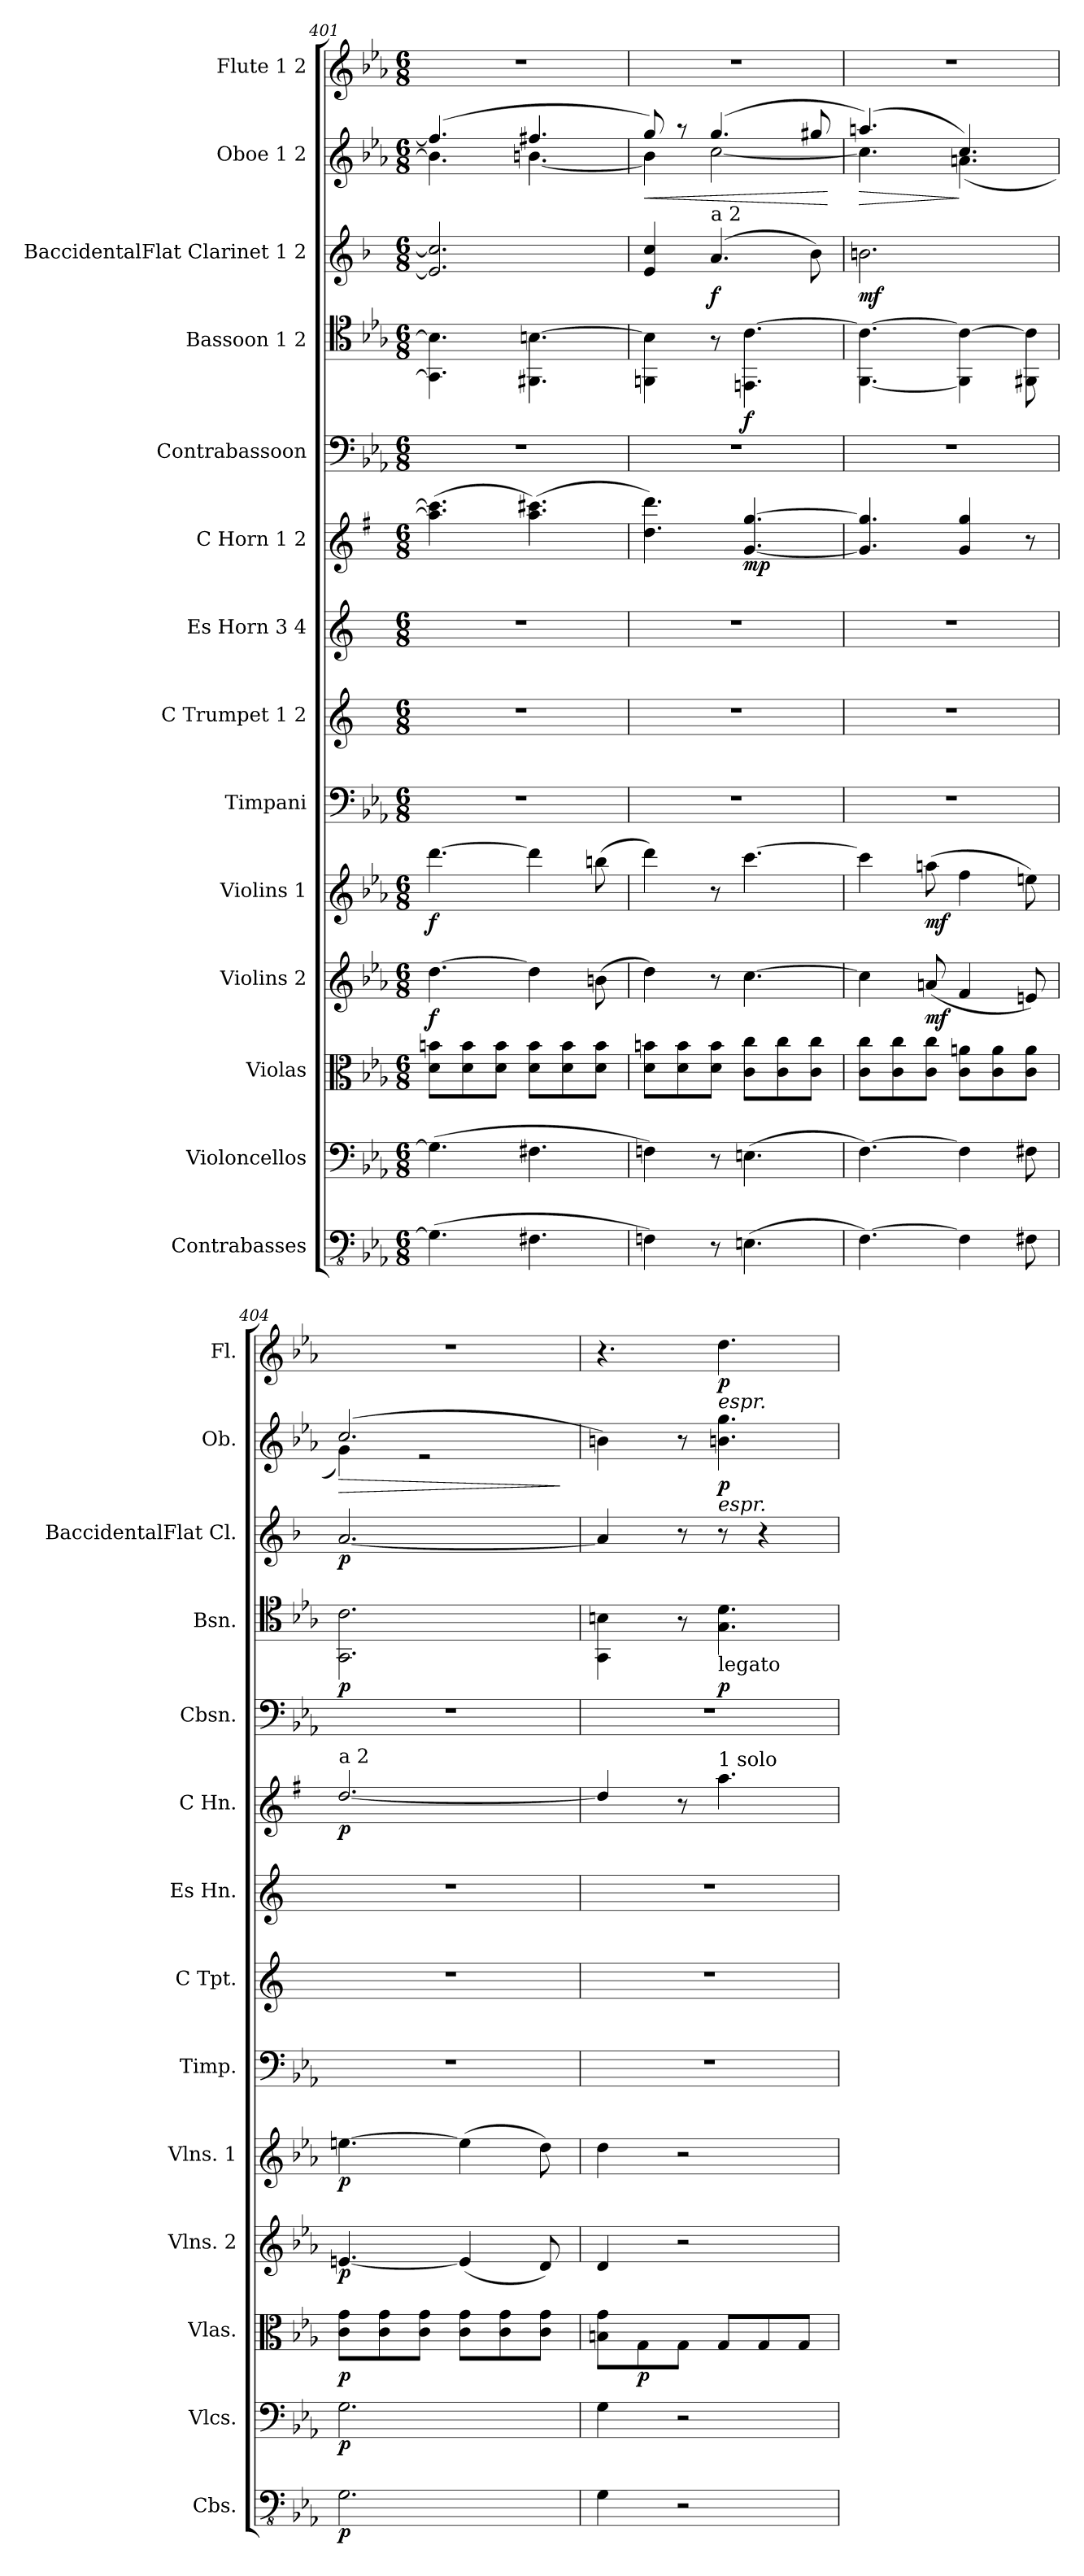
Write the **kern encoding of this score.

**kern	**dynam	**kern	**dynam	**kern	**dynam	**kern	**dynam	**kern	**dynam	**kern	**kern	**kern	**kern	**dynam	**kern	**kern	**dynam	**kern	**dynam	**kern	**dynam	**kern	**dynam
*part14	*part14	*part13	*part13	*part12	*part12	*part11	*part11	*part10	*part10	*part9	*part8	*part7	*part6	*part6	*part5	*part4	*part4	*part3	*part3	*part2	*part2	*part1	*part1
*staff14	*staff14	*staff13	*staff13	*staff12	*staff12	*staff11	*staff11	*staff10	*staff10	*staff9	*staff8	*staff7	*staff6	*staff6	*staff5	*staff4	*staff4	*staff3	*staff3	*staff2	*staff2	*staff1	*staff1
*I"Contrabasses	*	*I"Violoncellos	*	*I"Violas	*	*I"Violins 2	*	*I"Violins 1	*	*I"Timpani	*I"C Trumpet 1 2	*I"Es Horn 3 4	*I"C Horn 1 2	*	*I"Contrabassoon	*I"Bassoon 1 2	*	*I"BaccidentalFlat Clarinet 1 2	*	*I"Oboe 1 2	*	*I"Flute  1 2	*
*I'Cbs.	*	*I'Vlcs.	*	*I'Vlas.	*	*I'Vlns. 2	*	*I'Vlns. 1	*	*I'Timp.	*I'C Tpt.	*I'Es Hn.	*I'C Hn.	*	*I'Cbsn.	*I'Bsn.	*	*I'BaccidentalFlat Cl.	*	*I'Ob.	*	*I'Fl.	*
*clefFv4	*	*clefF4	*	*clefC3	*	*clefG2	*	*clefG2	*	*clefF4	*clefG2	*clefG2	*clefG2	*	*clefF4	*clefC4	*	*clefG2	*	*clefG2	*	*clefG2	*
*	*	*	*	*	*	*	*	*	*	*	*	*ITrd5c9	*ITrd4c7	*	*ITrd7c12	*	*	*ITrd1c2	*	*	*	*	*
*k[b-e-a-]	*	*k[b-e-a-]	*	*k[b-e-a-]	*	*k[b-e-a-]	*	*k[b-e-a-]	*	*k[b-e-a-]	*k[]	*k[b-e-a-]	*k[]	*	*k[b-e-a-]	*k[b-e-a-]	*	*k[b-e-a-]	*	*k[b-e-a-]	*	*k[b-e-a-]	*
*M6/8	*	*M6/8	*	*M6/8	*	*M6/8	*	*M6/8	*	*M6/8	*M6/8	*M6/8	*M6/8	*	*M6/8	*M6/8	*	*M6/8	*	*M6/8	*	*M6/8	*
=401	=401	=401	=401	=401	=401	=401	=401	=401	=401	=401	=401	=401	=401	=401	=401	=401	=401	=401	=401	=401	=401	=401	=401
*	*	*	*	*	*	*	*	*	*	*	*	*	*	*	*	*	*	*	*	*^	*	*	*
!	!	!	!	!	!	!	!LO:DY:b	!	!LO:DY:b	!	!	!	!	!	!	!	!	!	!	!	!	!	!	!
(4.GG\]	.	(4.G\]	.	8d\ 8bn\L	.	[4.dd\	f	[4.ddd\	f	2.r	2.r	2.r	(4.dd\] 4.ff\]	.	2.r	4.GG\] 4.B\]	.	2.d/] 2.b/]	.	(4.ff/]	4.b\]	.	2.r	.
.	.	.	.	8d\ 8b\	.	.	.	.	.	.	.	.	.	.	.	.	.	.	.	.	.	.	.	.
.	.	.	.	8d\ 8b\J	.	.	.	.	.	.	.	.	.	.	.	.	.	.	.	.	.	.	.	.
4.FF#X\	.	4.F#X\	.	8d\ 8b\L	.	4dd\]	.	4ddd\]	.	.	.	.	(4.dd\ 4.ff#X\)	.	.	4.FF#X\ [4.Bn\	.	.	.	4.ff#X/	[4.bn\	.	.	.
.	.	.	.	8d\ 8b\	.	.	.	.	.	.	.	.	.	.	.	.	.	.	.	.	.	.	.	.
.	.	.	.	8d\ 8b\J	.	(8bn\	.	(8bbn\	.	.	.	.	.	.	.	.	.	.	.	.	.	.	.	.
=402	=402	=402	=402	=402	=402	=402	=402	=402	=402	=402	=402	=402	=402	=402	=402	=402	=402	=402	=402	=402	=402	=402	=402	=402
!	!	!	!	!	!	!	!	!	!	!	!	!	!	!	!	!	!	!	!	!	!	!LO:HP:b	!	!
4FFn\)	.	4Fn\)	.	8d\ 8bn\L	.	4dd\)	.	4ddd\)	.	2.r	2.r	2.r	4.g\ 4.gg\)	.	2.r	4FFn\ 4B\]	.	4d/ 4b-/	.	8gg/)	4b\]	<	2.r	.
.	.	.	.	8d\ 8b\	.	.	.	.	.	.	.	.	.	.	.	.	.	.	.	8r	.	.	.	.
!	!	!	!	!	!	!	!	!	!	!	!	!	!	!	!	!	!	!LO:TX:a:t=a 2	!	!	!	!	!	!
!	!	!	!	!	!	!	!	!	!	!	!	!	!	!	!	!	!	!	!LO:DY:b	!	!	!	!	!
8r	.	8r	.	8d\ 8b\J	.	8r	.	8r	.	.	.	.	.	.	.	8r	.	(4.g/	f	(4.gg/	[2cc\	.	.	.
!	!	!	!	!	!	!	!	!	!	!	!	!	!	!LO:DY:b	!	!	!LO:DY:b	!	!	!	!	!	!	!
(4.EEn\	.	(4.En\	.	8c\ 8cc\L	.	[4.cc\	.	[4.ccc\	.	.	.	.	[4.c/ [4.cc/	mp	.	4.EEn\ [4.c\	f	.	.	.	.	.	.	.
.	.	.	.	8c\ 8cc\	.	.	.	.	.	.	.	.	.	.	.	.	.	.	.	.	.	.	.	.
.	.	.	.	8c\ 8cc\J	.	.	.	.	.	.	.	.	.	.	.	.	.	8a-\)	.	8gg#X/	.	.	.	.
*	*	*	*	*	*	*	*	*	*	*	*	*	*	*	*	*	*	*	*	*v	*v	*	*	*
.	.	.	.	.	.	.	.	.	.	.	.	.	.	.	.	.	.	.	.	.	[	.	.
=403	=403	=403	=403	=403	=403	=403	=403	=403	=403	=403	=403	=403	=403	=403	=403	=403	=403	=403	=403	=403	=403	=403	=403
!	!	!	!	!	!	!	!	!	!	!	!	!	!	!	!	!	!	!	!LO:DY:b	!	!LO:HP:b	!	!
*	*	*	*	*	*	*	*	*	*	*	*	*	*	*	*	*	*	*	*	*^	*	*	*
[4.FF\)	.	[4.F\)	.	8c\ 8cc\L	.	4cc\]	.	4ccc\]	.	2.r	2.r	2.r	4.c/] 4.cc/]	.	2.r	[4.FF\ 4.c\_	.	2.an\	mf	(4.aan/)	4.cc\]	>	2.r	.
.	.	.	.	8c\ 8cc\	.	.	.	.	.	.	.	.	.	.	.	.	.	.	.	.	.	.	.	.
!	!	!	!	!	!	!	!LO:DY:b	!	!LO:DY:b	!	!	!	!	!	!	!	!	!	!	!	!	!	!	!
.	.	.	.	8c\ 8cc\J	.	(8an/	mf	(8aan\	mf	.	.	.	.	.	.	.	.	.	.	.	.	.	.	.
4FF\]	.	4F\]	.	8c\ 8an\L	.	4f/	.	4ff\	.	.	.	.	4c/ 4cc/	.	.	4FF\] 4c\_	.	.	.	4.cc/)	(4.an\	]	.	.
.	.	.	.	8c\ 8a\	.	.	.	.	.	.	.	.	.	.	.	.	.	.	.	.	.	.	.	.
8FF#X\	.	8F#X\	.	8c\ 8a\J	.	8en/)	.	8een\)	.	.	.	.	8r	.	.	8FF#X\ 8c\]	.	.	.	.	.	.	.	.
!!LO:PB:g=z
=404	=404	=404	=404	=404	=404	=404	=404	=404	=404	=404	=404	=404	=404	=404	=404	=404	=404	=404	=404	=404	=404	=404	=404	=404
!	!	!	!	!	!	!	!	!	!	!	!	!	!LO:TX:a:t=a 2	!	!	!	!	!	!	!	!	!	!	!
!	!LO:DY:b	!	!LO:DY:b	!	!LO:DY:b	!	!LO:DY:b	!	!LO:DY:b	!	!	!	!	!LO:DY:b	!	!	!LO:DY:b	!	!LO:DY:b	!	!	!LO:HP:b	!	!
2.GG\	p	2.G\	p	8c\ 8g\L	p	[4.en/	p	[4.een\	p	2.r	2.r	2.r	[2.g/	p	2.r	2.GG\ 2.c\	p	[2.g/	p	(2.cc/	4g\)	>	2.r	.
.	.	.	.	8c\ 8g\	.	.	.	.	.	.	.	.	.	.	.	.	.	.	.	.	.	.	.	.
.	.	.	.	8c\ 8g\J	.	.	.	.	.	.	.	.	.	.	.	.	.	.	.	.	2r	.	.	.
.	.	.	.	8c\ 8g\L	.	(4e/]	.	(4ee\]	.	.	.	.	.	.	.	.	.	.	.	.	.	.	.	.
.	.	.	.	8c\ 8g\	.	.	.	.	.	.	.	.	.	.	.	.	.	.	.	.	.	.	.	.
.	.	.	.	8c\ 8g\J	.	8d/)	.	8dd\)	.	.	.	.	.	.	.	.	.	.	.	.	.	.	.	.
*	*	*	*	*	*	*	*	*	*	*	*	*	*	*	*	*	*	*	*	*v	*v	*	*	*
.	.	.	.	.	.	.	.	.	.	.	.	.	.	.	.	.	.	.	.	.	]	.	.
=405	=405	=405	=405	=405	=405	=405	=405	=405	=405	=405	=405	=405	=405	=405	=405	=405	=405	=405	=405	=405	=405	=405	=405
4GG\	.	4G\	.	8Bn\ 8g\L	.	4d/	.	4dd\	.	2.r	2.r	2.r	4g/]	.	2.r	4GG\ 4Bn\	.	4g/]	.	4bn\)	.	4.r	.
!	!	!	!	!	!LO:DY:b	!	!	!	!	!	!	!	!	!	!	!	!	!	!	!	!	!	!
.	.	.	.	8G\	p	.	.	.	.	.	.	.	.	.	.	.	.	.	.	.	.	.	.
2r	.	2r	.	8G\J	.	2r	.	2r	.	.	.	.	8r	.	.	8r	.	8r	.	8r	.	.	.
!	!	!	!	!	!	!	!	!	!	!	!	!	!	!	!	!	!	!	!	!	!	!LO:TX:b:i:t=espr.	!
!	!	!	!	!	!	!	!	!	!	!	!	!	!	!	!	!	!	!	!	!LO:TX:b:i:t=espr.	!	!	!
!	!	!	!	!	!	!	!	!	!	!	!	!	!	!	!	!LO:TX:b:t=legato	!	!	!	!	!	!	!
!	!	!	!	!	!	!	!	!	!	!	!	!	!LO:TX:a:t=1 solo	!	!	!	!	!	!	!	!	!	!
!	!	!	!	!	!	!	!	!	!	!	!	!	!	!	!	!	!LO:DY:b	!	!	!	!LO:DY:b	!	!LO:DY:b
.	.	.	.	8G/L	.	.	.	.	.	.	.	.	4.dd\	.	.	4.G\ 4.d\	p	8r	.	4.bn\ 4.gg\	p	4.dd\	p
.	.	.	.	8G/	.	.	.	.	.	.	.	.	.	.	.	.	.	4r	.	.	.	.	.
.	.	.	.	8G/J	.	.	.	.	.	.	.	.	.	.	.	.	.	.	.	.	.	.	.
=	=	=	=	=	=	=	=	=	=	=	=	=	=	=	=	=	=	=	=	=	=	=	=
*-	*-	*-	*-	*-	*-	*-	*-	*-	*-	*-	*-	*-	*-	*-	*-	*-	*-	*-	*-	*-	*-	*-	*-
